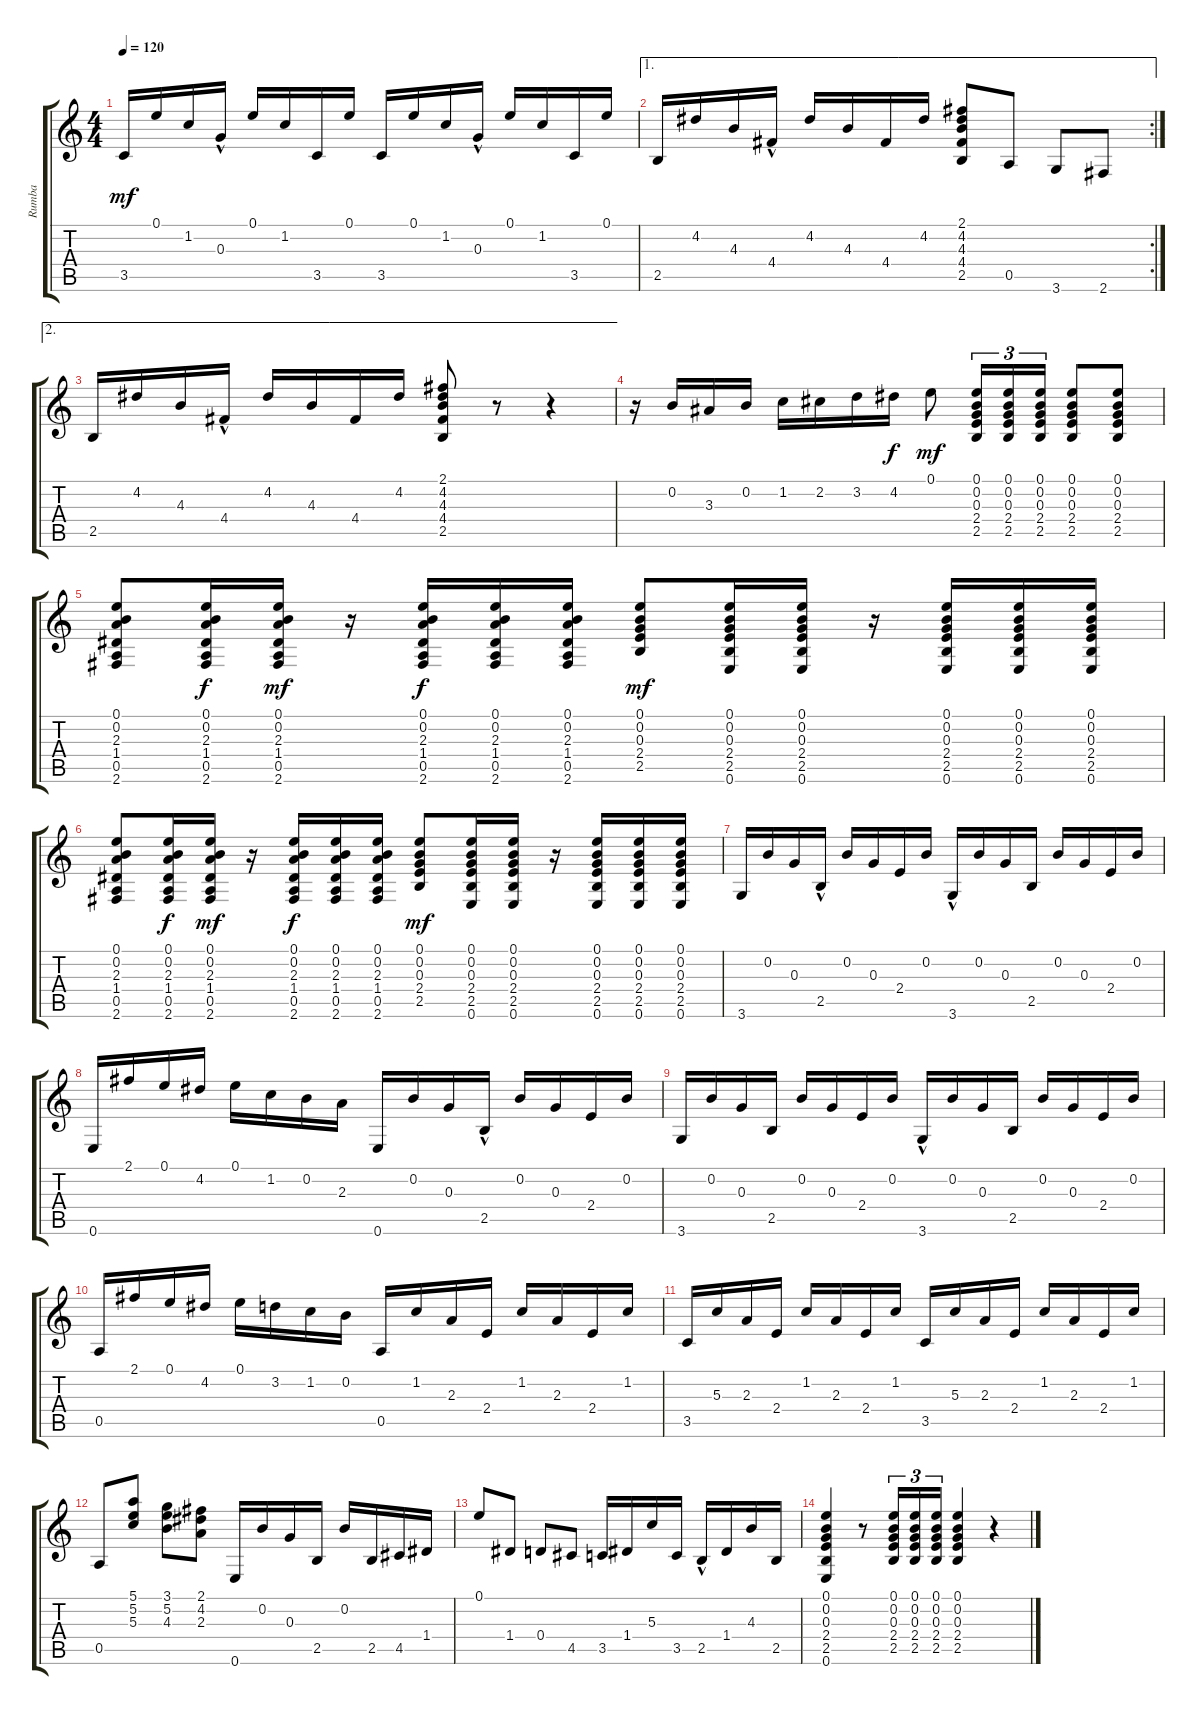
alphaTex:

\track ("Rumba" "Rumba") {instrument acousticguitarnylon}
\staff {score tabs}
\tuning (E4 B3 G3 D3 A2 E2) {hide}
\ts (4 4)
\tempo 120
\clef g2
\ks c
3.5.16{dy mf} 0.1.16 1.2.16 0.3{hac}.16 0.1.16 1.2.16 3.5.16 0.1.16 3.5.16 0.1.16 1.2.16 0.3{hac}.16 0.1.16 1.2.16 3.5.16 0.1.16 |
\ae 1
\rc 2
2.5.16 4.2.16 4.3.16 4.4{hac}.16 4.2.16 4.3.16 4.4.16 4.2.16 (2.1 4.2 4.3 4.4 2.5).8 0.5.8 3.6.8 2.6.8 |
\ae 2
2.5.16 4.2.16 4.3.16 4.4{hac}.16 4.2.16 4.3.16 4.4.16 4.2.16 (2.1 4.2 4.3 4.4 2.5).8 r.8 r.4 |
r.16 0.2.16 3.3.16 0.2.16 1.2.16 2.2.16 3.2.16 4.2.16{dy f} 0.1.8{dy mf} (0.1 0.2 0.3 2.4 2.5).16{tu (3 2)} (0.1 0.2 0.3 2.4 2.5).16{tu (3 2)} (0.1 0.2 0.3 2.4 2.5).16{tu (3 2)} (0.1 0.2 0.3 2.4 2.5).8 (0.1 0.2 0.3 2.4 2.5).8 |
(0.1 0.2 2.3 1.4 0.5 2.6).8 (0.1 0.2 2.3 1.4 0.5 2.6).16{dy f} (0.1 0.2 2.3 1.4 0.5 2.6).16{dy mf} r.16 (0.1 0.2 2.3 1.4 0.5 2.6).16{dy f} (0.1 0.2 2.3 1.4 0.5 2.6).16 (0.1 0.2 2.3 1.4 0.5 2.6).16 (0.1 0.2 0.3 2.4 2.5).8{dy mf} (0.1 0.2 0.3 2.4 2.5 0.6).16 (0.1 0.2 0.3 2.4 2.5 0.6).16 r.16 (0.1 0.2 0.3 2.4 2.5 0.6).16 (0.1 0.2 0.3 2.4 2.5 0.6).16 (0.1 0.2 0.3 2.4 2.5 0.6).16 |
(0.1 0.2 2.3 1.4 0.5 2.6).8 (0.1 0.2 2.3 1.4 0.5 2.6).16{dy f} (0.1 0.2 2.3 1.4 0.5 2.6).16{dy mf} r.16 (0.1 0.2 2.3 1.4 0.5 2.6).16{dy f} (0.1 0.2 2.3 1.4 0.5 2.6).16 (0.1 0.2 2.3 1.4 0.5 2.6).16 (0.1 0.2 0.3 2.4 2.5).8{dy mf} (0.1 0.2 0.3 2.4 2.5 0.6).16 (0.1 0.2 0.3 2.4 2.5 0.6).16 r.16 (0.1 0.2 0.3 2.4 2.5 0.6).16 (0.1 0.2 0.3 2.4 2.5 0.6).16 (0.1 0.2 0.3 2.4 2.5 0.6).16 |
3.6.16 0.2.16 0.3.16 2.5{hac}.16 0.2.16 0.3.16 2.4.16 0.2.16 3.6{hac}.16 0.2.16 0.3.16 2.5.16 0.2.16 0.3.16 2.4.16 0.2.16 |
0.6.16 2.1.16 0.1.16 4.2.16 0.1.16 1.2.16 0.2.16 2.3.16 0.6.16 0.2.16 0.3.16 2.5{hac}.16 0.2.16 0.3.16 2.4.16 0.2.16 |
3.6.16 0.2.16 0.3.16 2.5.16 0.2.16 0.3.16 2.4.16 0.2.16 3.6{hac}.16 0.2.16 0.3.16 2.5.16 0.2.16 0.3.16 2.4.16 0.2.16 |
0.5.16 2.1.16 0.1.16 4.2.16 0.1.16 3.2.16 1.2.16 0.2.16 0.5.16 1.2.16 2.3.16 2.4.16 1.2.16 2.3.16 2.4.16 1.2.16 |
3.5.16 5.3.16 2.3.16 2.4.16 1.2.16 2.3.16 2.4.16 1.2.16 3.5.16 5.3.16 2.3.16 2.4.16 1.2.16 2.3.16 2.4.16 1.2.16 |
0.5.8 (5.1 5.2 5.3).8 (3.1 5.2 4.3).8 (2.1 4.2 2.3).8 0.6.16 0.2.16 0.3.16 2.5.16 0.2.16 2.5.16 4.5.16 1.4.16 |
0.1.8 1.4.8 0.4.8 4.5.8 3.5.16 1.4.16 5.3.16 3.5.16 2.5{hac}.16 1.4.16 4.3.16 2.5.16 |
(0.1 0.2 0.3 2.4 2.5 0.6).4 r.8 (0.1 0.2 0.3 2.4 2.5).16{tu (3 2)} (0.1 0.2 0.3 2.4 2.5).16{tu (3 2)} (0.1 0.2 0.3 2.4 2.5).16{tu (3 2)} (0.1 0.2 0.3 2.4 2.5).4 r.4
